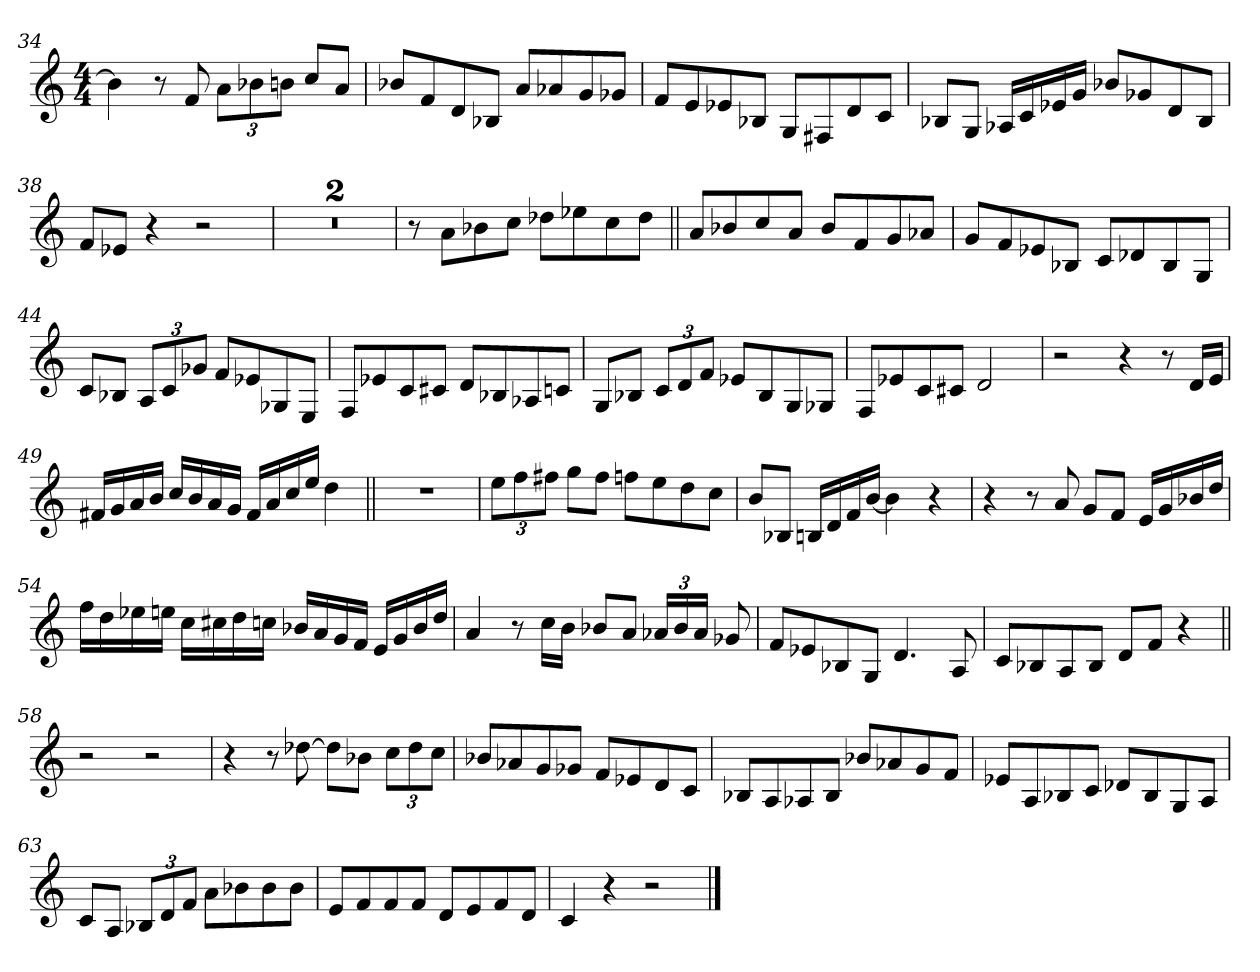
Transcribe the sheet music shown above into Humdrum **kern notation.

**kern
*part1
*staff1
*clefG2
*k[]
*M4/4
=34
4b-\]
8r
8f/
12a\L
12b-X\
12bn\J
8cc/L
8a/J
=35
8b-X/L
8f/
8d/
8B-X/J
8a/L
8a-X/
8g/
8g-X/J
=36
8f/L
8e/
8e-X/
8B-X/J
8G/L
8F#X/
8d/
8c/J
=37
8B-X/L
8G/J
16A-X/LL
16c/
16e-X/
16g/JJ
8b-X/L
8g-X/
8d/
8B-/J
=38
8f/L
8e-X/J
4r
2r
=39
1r
=40
1r
=41
8r
8a\L
8b-X\
8cc\J
8dd-X\L
8ee-X\
8cc\
8dd-\J
=42||
8a/L
8b-X/
8cc/
8a/J
8b-/L
8f/
8g/
8a-X/J
=43
8g/L
8f/
8e-X/
8B-X/J
8c/L
8d-X/
8B-/
8G/J
=44
8c/L
8B-X/J
12A/L
12c/
12g-X/J
8f/L
8e-X/
8G-X/
8E/J
=45
8F/L
8e-X/
8c/
8c#X/J
8d/L
8B-X/
8A-X/
8cn/J
=46
8G/L
8B-X/J
12c/L
12d/
12f/J
8e-X/L
8B-/
8G/
8G-X/J
=47
8F/L
8e-X/
8c/
8c#X/J
2d/
=48
2r
4r
8r
16d/LL
16e/JJ
=49
16f#X/LL
16g/
16a/
16b/JJ
16cc/LL
16b/
16a/
16g/JJ
16f#/LL
16a/
16cc/
16ee/JJ
4dd\
=50||
1r
=51
12ee\L
12ff\
12ff#X\J
8gg\L
8ff#\J
8ffn\L
8ee\
8dd\
8cc\J
=52
8b/L
8B-X/J
16Bn/LL
16d/
16f/
[16b/JJ
4b\]
4r
=53
4r
8r
8a/
8g/L
8f/J
16e/LL
16g/
16b-X/
16dd/JJ
=54
16ff\LL
16dd\
16ee-X\
16een\JJ
16cc\LL
16cc#X\
16dd\
16ccn\JJ
16b-X/LL
16a/
16g/
16f/JJ
16e/LL
16g/
16b-/
16dd/JJ
=55
4a/
8r
16cc\LL
16b\JJ
8b-X/L
8a/J
24a-X/LL
24b-/
24a-/JJ
8g-X/
=56
8f/L
8e-X/
8B-X/
8G/J
4.d/
8A/
=57
8c/L
8B-X/
8A/
8B-/J
8d/L
8f/J
4r
=58||
2r
2r
=59
4r
8r
[8dd-X\
8dd-\L]
8b-X\J
12cc\L
12dd-\
12cc\J
=60
8b-X/L
8a-X/
8g/
8g-X/J
8f/L
8e-X/
8d/
8c/J
=61
8B-X/L
8A/
8A-X/
8B-/J
8b-X/L
8a-X/
8g/
8f/J
=62
8e-X/L
8A/
8B-X/
8c/J
8d-X/L
8B-/
8G/
8A/J
=63
8c/L
8A/J
12B-X/L
12d/
12f/J
8a\L
8b-X\
8b-\
8b-\J
=64
8e/L
8f/
8f/
8f/J
8d/L
8e/
8f/
8d/J
=65
4c/
4r
2r
==
*-
